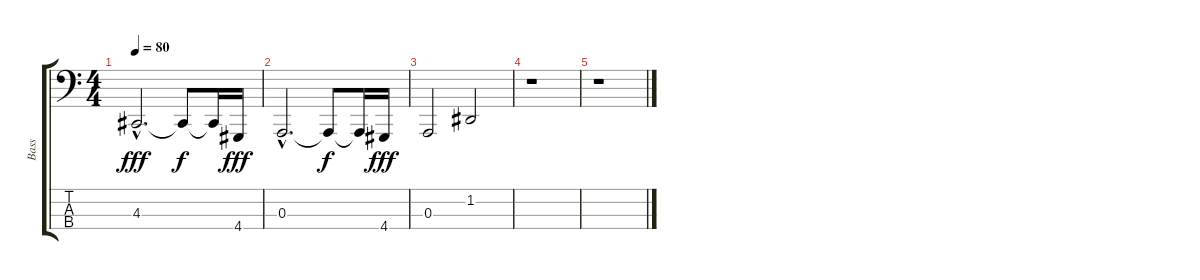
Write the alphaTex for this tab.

\track ("Bass" "Bass") {instrument synthbrass1}
\staff {score tabs}
\tuning (G2 D2 A1 E1) {hide}
\ts (4 4)
\tempo 80
\clef f4
\ks c
4.3{hac}.2{d dy fff} 4.3{t}.8{dy f} 4.3{t}.16 4.4.16{dy fff} |
0.3{hac}.2{d} 0.3{t}.8{dy f} 0.3{t}.16 4.4.16{dy fff} |
0.3.2 1.2.2 |
r.1 |
r.1
